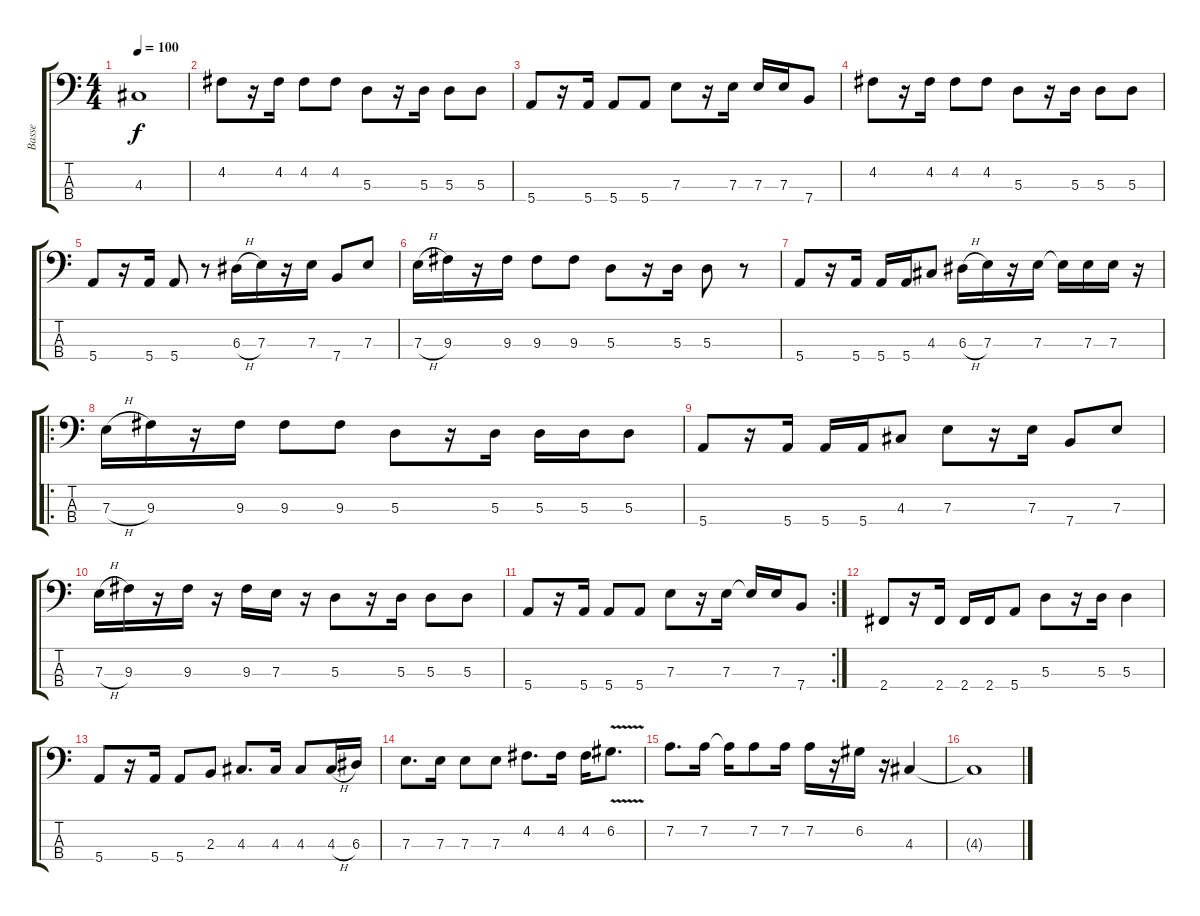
\track ("Basse" "Basse") {instrument electricbassfinger}
\staff {score tabs}
\tuning (G2 D2 A1 E1) {hide}
\ts (4 4)
\tempo 100
\clef f4
\ks c
4.3{t}.1{dy f} |
4.2.8 r.16 4.2.16 4.2.8 4.2.8 5.3.8 r.16 5.3.16 5.3.8 5.3.8 |
5.4.8 r.16 5.4.16 5.4.8 5.4.8 7.3.8 r.16 7.3.16 7.3.16 7.3.16 7.4.8 |
4.2.8 r.16 4.2.16 4.2.8 4.2.8 5.3.8 r.16 5.3.16 5.3.8 5.3.8 |
5.4.8 r.16 5.4.16 5.4.8 r.8 6.3{h}.16 7.3.16 r.16 7.3.16 7.4.8 7.3.8 |
7.3{h}.16 9.3.16 r.16 9.3.16 9.3.8 9.3.8 5.3.8 r.16 5.3.16 5.3.8 r.8 |
5.4.8 r.16 5.4.16 5.4.16 5.4.16 4.3.8 6.3{h}.16 7.3.16 r.16 7.3.16 7.3{t}.16 7.3.16 7.3.16 r.16 |
\ro
7.3{h}.16 9.3.16 r.16 9.3.16 9.3.8 9.3.8 5.3.8 r.16 5.3.16 5.3.16 5.3.16 5.3.8 |
5.4.8 r.16 5.4.16 5.4.16 5.4.16 4.3.8 7.3.8 r.16 7.3.16 7.4.8 7.3.8 |
7.3{h}.16 9.3.16 r.16 9.3.16 r.16 9.3.16 7.3.16 r.16 5.3.8 r.16 5.3.16 5.3.8 5.3.8 |
\rc 2
5.4.8 r.16 5.4.16 5.4.8 5.4.8 7.3.8 r.16 7.3.16 7.3{t}.16 7.3.16 7.4.8 |
2.4.8 r.16 2.4.16 2.4.16 2.4.16 5.4.8 5.3.8 r.16 5.3.16 5.3.4 |
5.4.8 r.16 5.4.16 5.4.8 2.3.8 4.3.8{d} 4.3.16 4.3.8 4.3{h}.16 6.3.16 |
7.3.8{d} 7.3.16 7.3.8 7.3.8 4.2.8{d} 4.2.16 4.2.16 6.2{v}.8{d} |
7.2.8{d} 7.2.16 7.2{t}.16 7.2.8 7.2.16 7.2.16 r.16 6.2.16 r.16 4.3.4 |
4.3{t}.1
